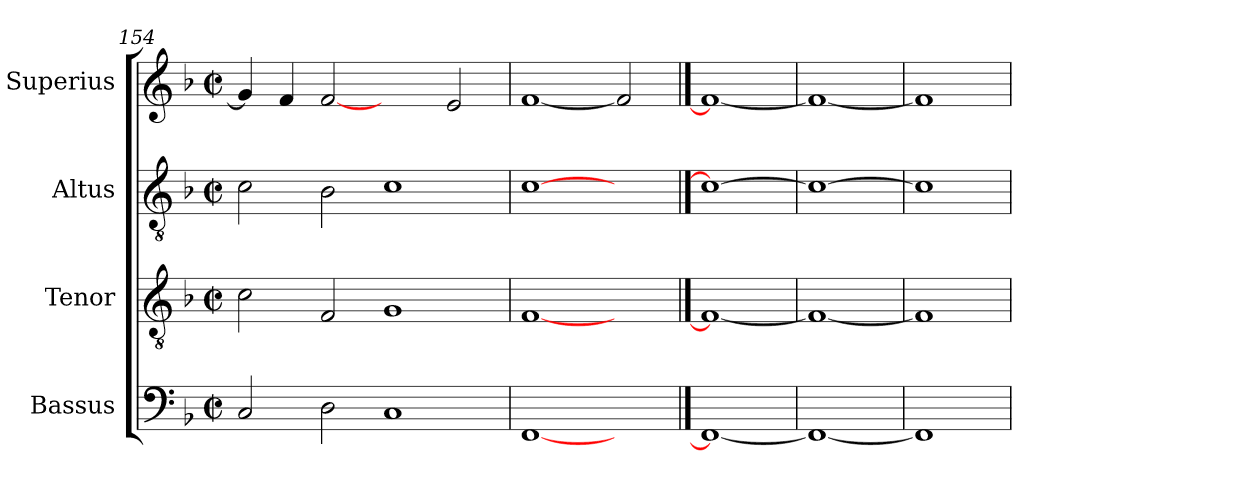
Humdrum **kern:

**kern	**kern	**kern	**kern
*part4	*part3	*part2	*part1
*staff4	*staff3	*staff2	*staff1
*I"Bassus	*I"Tenor	*I"Altus	*I"Superius
*I'B.	*I'T.	*I'T.	*I'S.
*clefF4	*clefGv2	*clefGv2	*clefG2
*	*ITrd7c12	*ITrd7c12	*
*k[b-]	*k[b-]	*k[b-]	*k[b-]
*F:	*F:	*F:	*F:
*M2/2	*M2/2	*M2/2	*M2/2
*met(c|)	*met(c|)	*met(c|)	*met(c|)
=154	=154	=154	=154
2Ci/	2Ci\	2Ci\	4gi/]
.	.	.	4fi/
2Di\	2FFi/	2BB-i\	[2fi
1Ci	1GGi	1Ci	2ryy
.	.	.	2ei/
=155	=155	=155	=155
[1FFi	[1FFi	[1Ci	[1fi
2ryy	2ryy	2ryy	2fi]
==156	==156	==156	==156
1FFi_	1FFi_	1Ci_	1fi_
=157	=157	=157	=157
1FFi_	1FFi_	1Ci_	1fi_
=158	=158	=158	=158
1FFi]	1FFi]	1Ci]	1fi]
=	=	=	=
*-	*-	*-	*-
